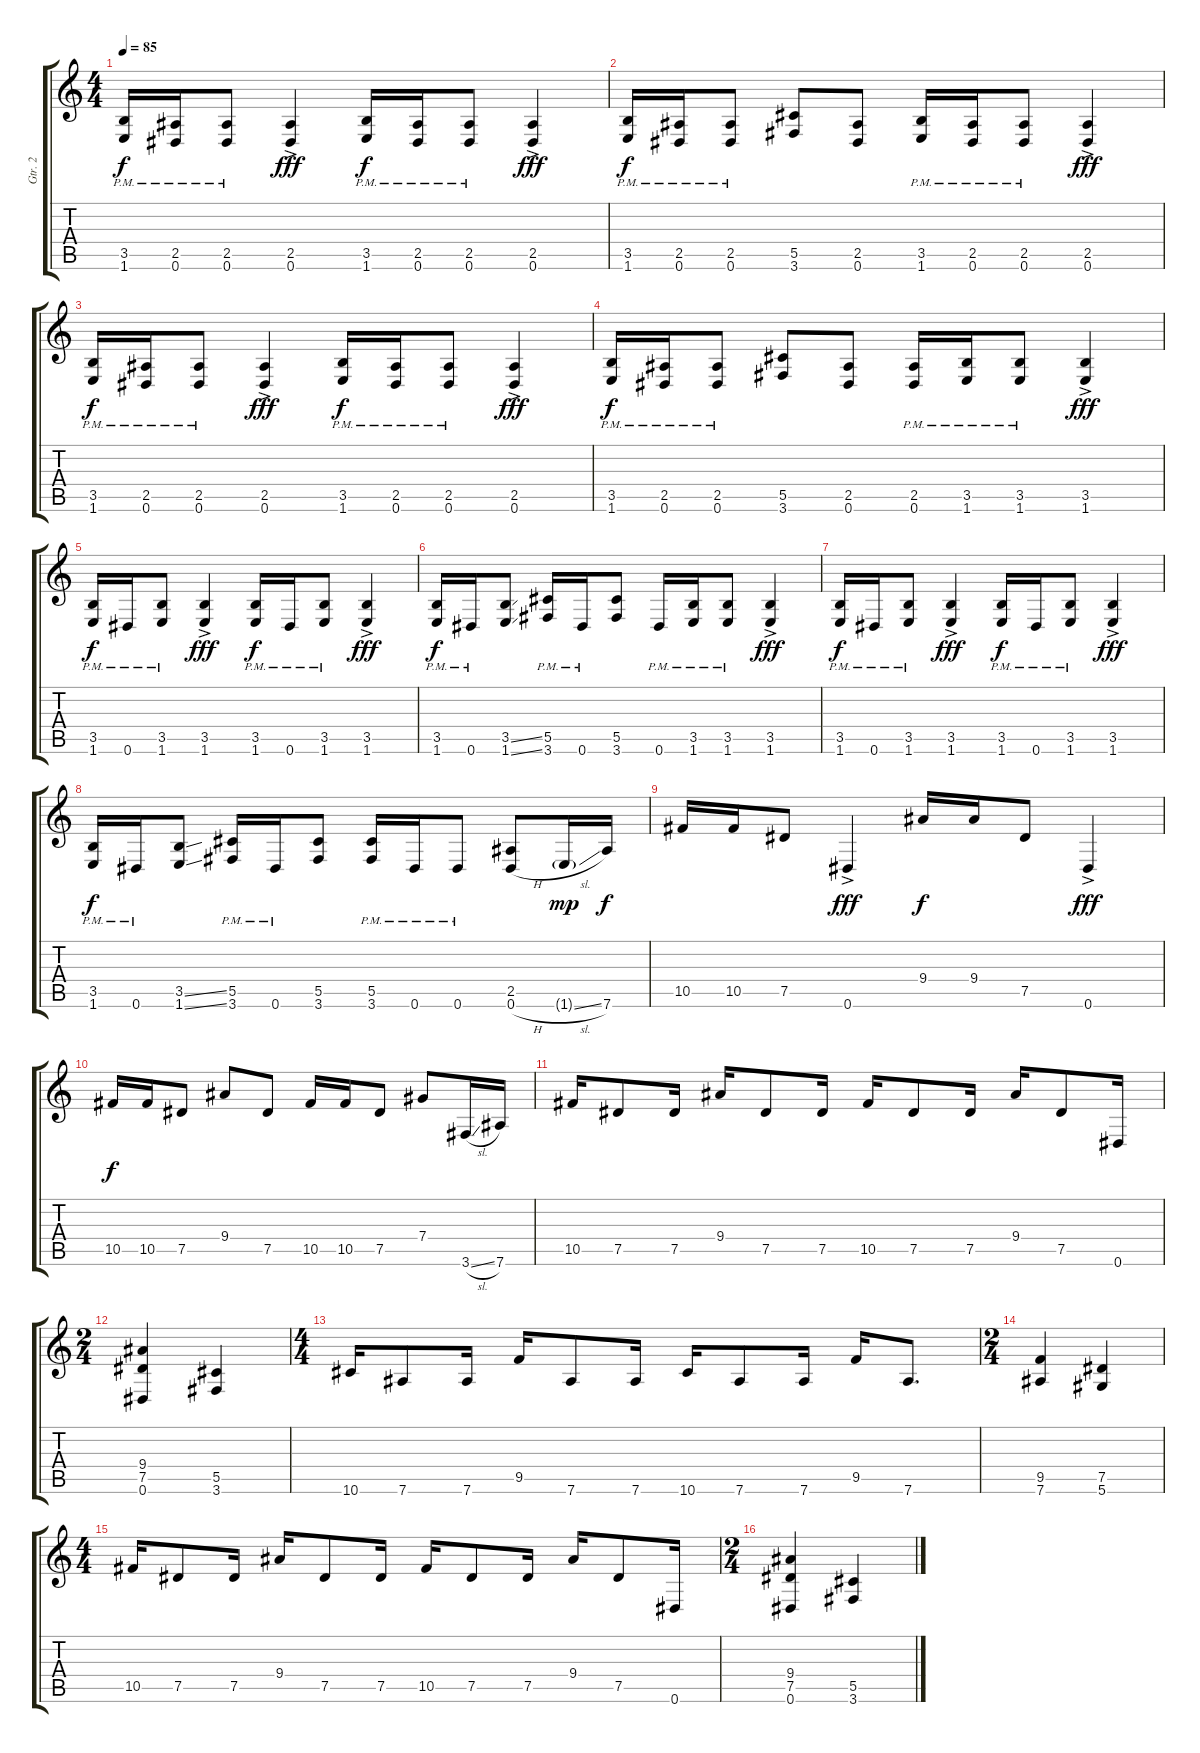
\track ("Gtr. 2" "Gtr. 2") {instrument distortionguitar}
\staff {score tabs}
\tuning (Eb4 Bb3 Gb3 Db3 Ab2 Eb2) {hide}
\ts (4 4)
\tempo 85
\clef g2
\ks c
(3.5{pm} 1.6{pm}).16{dy f} (2.5{pm} 0.6{pm}).16 (2.5{pm} 0.6{pm}).8 (2.5{ac} 0.6{ac}).4{dy fff} (3.5{pm} 1.6{pm}).16{dy f} (2.5{pm} 0.6{pm}).16 (2.5{pm} 0.6{pm}).8 (2.5{ac} 0.6{ac}).4{dy fff} |
(3.5{pm} 1.6{pm}).16{dy f} (2.5{pm} 0.6{pm}).16 (2.5{pm} 0.6{pm}).8 (5.5 3.6).8 (2.5 0.6).8 (3.5{pm} 1.6{pm}).16 (2.5{pm} 0.6{pm}).16 (2.5{pm} 0.6{pm}).8 (2.5{ac} 0.6{ac}).4{dy fff} |
(3.5{pm} 1.6{pm}).16{dy f} (2.5{pm} 0.6{pm}).16 (2.5{pm} 0.6{pm}).8 (2.5{ac} 0.6{ac}).4{dy fff} (3.5{pm} 1.6{pm}).16{dy f} (2.5{pm} 0.6{pm}).16 (2.5{pm} 0.6{pm}).8 (2.5{ac} 0.6{ac}).4{dy fff} |
(3.5{pm} 1.6{pm}).16{dy f} (2.5{pm} 0.6{pm}).16 (2.5{pm} 0.6{pm}).8 (5.5 3.6).8 (2.5 0.6).8 (2.5{pm} 0.6{pm}).16 (3.5{pm} 1.6{pm}).16 (3.5{pm} 1.6{pm}).8 (3.5{ac} 1.6{ac}).4{dy fff} |
(3.5{pm} 1.6{pm}).16{dy f} 0.6{pm}.16 (3.5{pm} 1.6{pm}).8 (3.5{ac} 1.6{ac}).4{dy fff} (3.5{pm} 1.6{pm}).16{dy f} 0.6{pm}.16 (3.5{pm} 1.6{pm}).8 (3.5{ac} 1.6{ac}).4{dy fff} |
(3.5{pm} 1.6{pm}).16{dy f} 0.6{pm}.16 (3.5{ss} 1.6{ss}).8 (5.5{pm} 3.6{pm}).16 0.6{pm}.16 (5.5 3.6).8 0.6{pm}.16 (3.5{pm} 1.6{pm}).16 (3.5{pm} 1.6{pm}).8 (3.5{ac} 1.6{ac}).4{dy fff} |
(3.5{pm} 1.6{pm}).16{dy f} 0.6{pm}.16 (3.5{pm} 1.6{pm}).8 (3.5{ac} 1.6{ac}).4{dy fff} (3.5{pm} 1.6{pm}).16{dy f} 0.6{pm}.16 (3.5{pm} 1.6{pm}).8 (3.5{ac} 1.6{ac}).4{dy fff} |
(3.5{pm} 1.6{pm}).16{dy f} 0.6{pm}.16 (3.5{ss} 1.6{ss}).8 (5.5{pm} 3.6{pm}).16 0.6{pm}.16 (5.5 3.6).8 (5.5{pm} 3.6{pm}).16 0.6{pm}.16 0.6{pm}.8 (2.5 0.6{h}).8 1.6{sl g}.16{dy mp} 7.6.16{dy f} |
10.5.16 10.5.16 7.5.8 0.6{ac}.4{dy fff} 9.4.16{dy f} 9.4.16 7.5.8 0.6{ac}.4{dy fff} |
10.5.16{dy f} 10.5.16 7.5.8 9.4.8 7.5.8 10.5.16 10.5.16 7.5.8 7.4.8 3.6{sl}.16 7.6.16 |
10.5.16 7.5.8 7.5.16 9.4.16 7.5.8 7.5.16 10.5.16 7.5.8 7.5.16 9.4.16 7.5.8 0.6.16 |
\ts (2 4)
(9.4 7.5 0.6).4 (5.5 3.6).4 |
\ts (4 4)
10.6.16 7.6.8 7.6.16 9.5.16 7.6.8 7.6.16 10.6.16 7.6.8 7.6.16 9.5.16 7.6.8{d} |
\ts (2 4)
(9.5 7.6).4 (7.5 5.6).4 |
\ts (4 4)
10.5.16 7.5.8 7.5.16 9.4.16 7.5.8 7.5.16 10.5.16 7.5.8 7.5.16 9.4.16 7.5.8 0.6.16 |
\ts (2 4)
(9.4 7.5 0.6).4 (5.5 3.6).4
